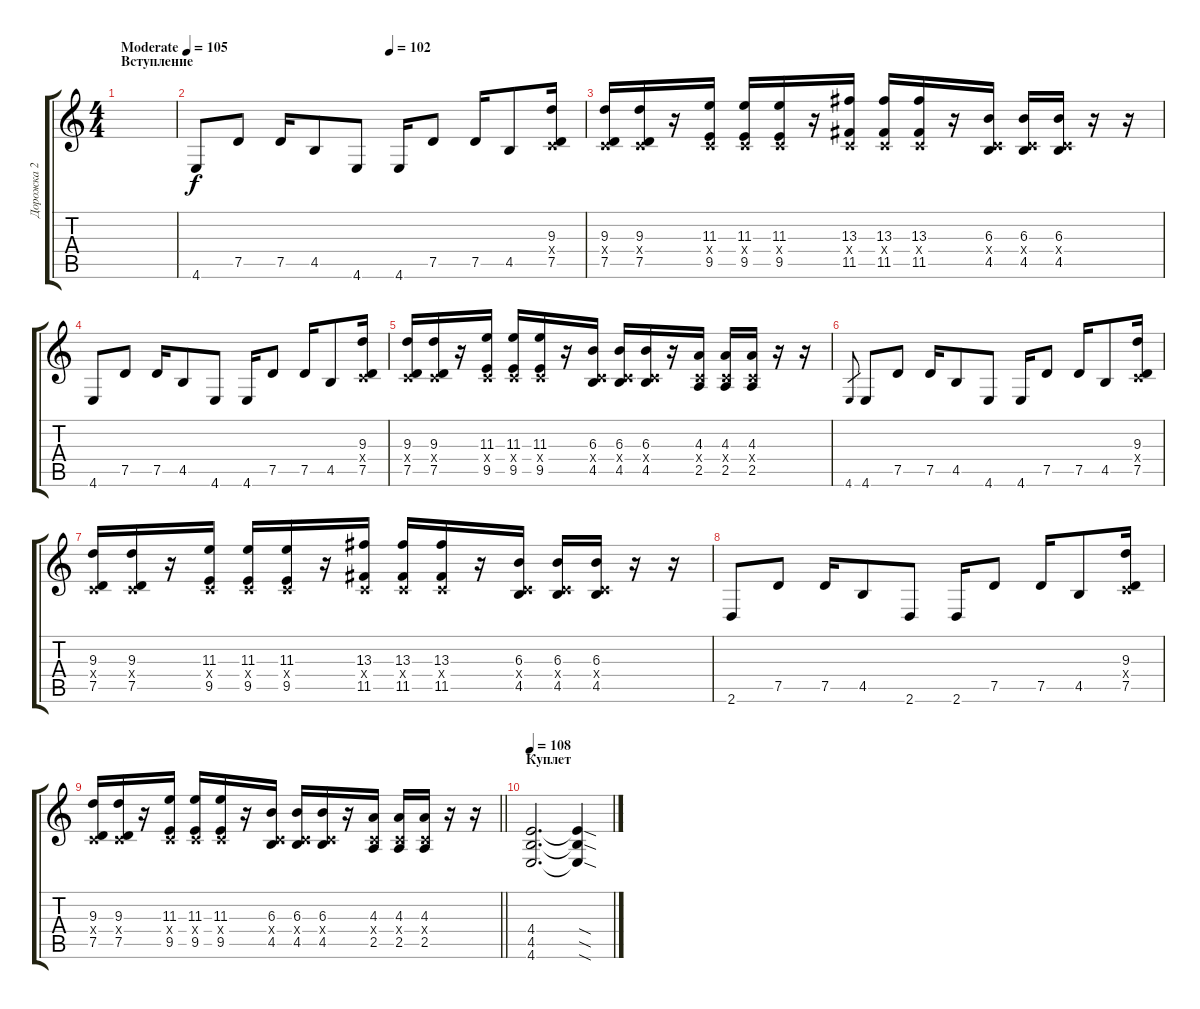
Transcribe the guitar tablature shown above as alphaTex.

\track ("Дорожка 2" "Дорожка 2") {instrument distortionguitar}
\staff {score tabs}
\tuning (D4 A3 F3 C3 G2 C2) {hide}
\ts (4 4)
\section ("" "Вступление")
\tempo (105 "Moderate")
\clef g2
\ks c
|
\tempo (102 0.5)
4.6.8 7.5.8 7.5.16 4.5.8 4.6.8 4.6.16 7.5.8 7.5.16 4.5.8 (9.3 0.4{x} 7.5).16 |
(9.3 0.4{x} 7.5).16 (9.3 0.4{x} 7.5).16 r.16 (11.3 0.4{x} 9.5).16 (11.3 0.4{x} 9.5).16 (11.3 0.4{x} 9.5).16 r.16 (13.3 0.4{x} 11.5).16 (13.3 0.4{x} 11.5).16 (13.3 0.4{x} 11.5).16 r.16 (6.3 0.4{x} 4.5).16 (6.3 0.4{x} 4.5).16 (6.3 0.4{x} 4.5).16 r.16 r.16 |
4.6.8 7.5.8 7.5.16 4.5.8 4.6.8 4.6.16 7.5.8 7.5.16 4.5.8 (9.3 0.4{x} 7.5).16 |
(9.3 0.4{x} 7.5).16 (9.3 0.4{x} 7.5).16 r.16 (11.3 0.4{x} 9.5).16 (11.3 0.4{x} 9.5).16 (11.3 0.4{x} 9.5).16 r.16 (6.3 0.4{x} 4.5).16 (6.3 0.4{x} 4.5).16 (6.3 0.4{x} 4.5).16 r.16 (4.3 0.4{x} 2.5).16 (4.3 0.4{x} 2.5).16 (4.3 0.4{x} 2.5).16 r.16 r.16 |
4.6.8{gr} 4.6.8 7.5.8 7.5.16 4.5.8 4.6.8 4.6.16 7.5.8 7.5.16 4.5.8 (9.3 0.4{x} 7.5).16 |
(9.3 0.4{x} 7.5).16 (9.3 0.4{x} 7.5).16 r.16 (11.3 0.4{x} 9.5).16 (11.3 0.4{x} 9.5).16 (11.3 0.4{x} 9.5).16 r.16 (13.3 0.4{x} 11.5).16 (13.3 0.4{x} 11.5).16 (13.3 0.4{x} 11.5).16 r.16 (6.3 0.4{x} 4.5).16 (6.3 0.4{x} 4.5).16 (6.3 0.4{x} 4.5).16 r.16 r.16 |
2.6.8 7.5.8 7.5.16 4.5.8 2.6.8 2.6.16 7.5.8 7.5.16 4.5.8 (9.3 0.4{x} 7.5).16 |
\barLineRight lightlight
(9.3 0.4{x} 7.5).16 (9.3 0.4{x} 7.5).16 r.16 (11.3 0.4{x} 9.5).16 (11.3 0.4{x} 9.5).16 (11.3 0.4{x} 9.5).16 r.16 (6.3 0.4{x} 4.5).16 (6.3 0.4{x} 4.5).16 (6.3 0.4{x} 4.5).16 r.16 (4.3 0.4{x} 2.5).16 (4.3 0.4{x} 2.5).16 (4.3 0.4{x} 2.5).16 r.16 r.16 |
\section ("" "Куплет")
\tempo 108
(4.4 4.5 4.6).2{d} (4.4{sod t} 4.5{sod t} 4.6{sod t}).4
